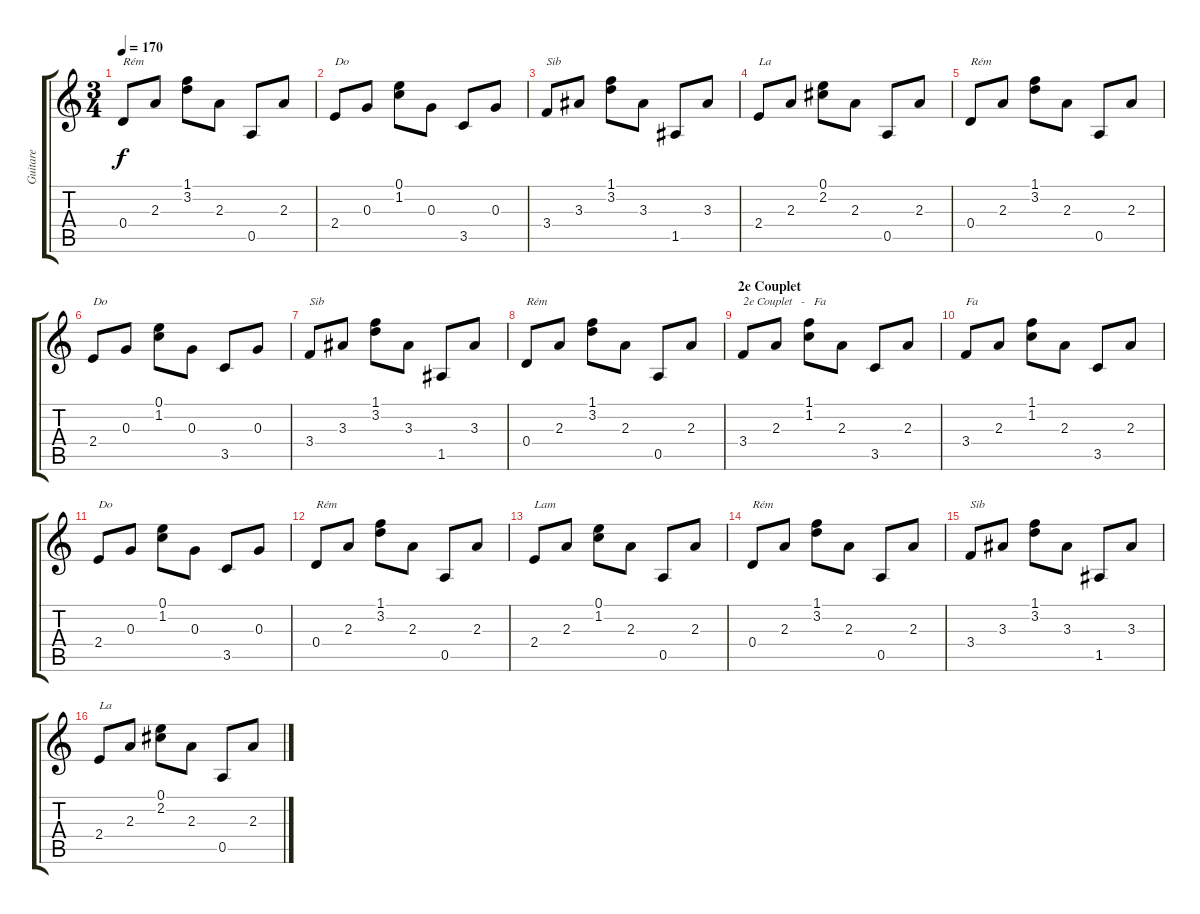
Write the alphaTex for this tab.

\track ("Guitare" "Guitare") {instrument acousticguitarnylon}
\staff {score tabs}
\tuning (E4 B3 G3 D3 A2 E2) {hide}
\ts (3 4)
\tempo 170
\clef g2
\ks c
0.4.8{txt "Rém" dy f} 2.3.8 (1.1 3.2).8 2.3.8 0.5.8 2.3.8 |
2.4.8{txt "Do"} 0.3.8 (0.1 1.2).8 0.3.8 3.5.8 0.3.8 |
3.4.8{txt "Sib"} 3.3.8 (1.1 3.2).8 3.3.8 1.5.8 3.3.8 |
2.4.8{txt "La"} 2.3.8 (0.1 2.2).8 2.3.8 0.5.8 2.3.8 |
0.4.8{txt "Rém"} 2.3.8 (1.1 3.2).8 2.3.8 0.5.8 2.3.8 |
2.4.8{txt "Do"} 0.3.8 (0.1 1.2).8 0.3.8 3.5.8 0.3.8 |
3.4.8{txt "Sib"} 3.3.8 (1.1 3.2).8 3.3.8 1.5.8 3.3.8 |
0.4.8{txt "Rém"} 2.3.8 (1.1 3.2).8 2.3.8 0.5.8 2.3.8 |
\section ("" "2e Couplet")
3.4.8{txt "2e Couplet   -   Fa"} 2.3.8 (1.1 1.2).8 2.3.8 3.5.8 2.3.8 |
3.4.8{txt "Fa"} 2.3.8 (1.1 1.2).8 2.3.8 3.5.8 2.3.8 |
2.4.8{txt "Do"} 0.3.8 (0.1 1.2).8 0.3.8 3.5.8 0.3.8 |
0.4.8{txt "Rém"} 2.3.8 (1.1 3.2).8 2.3.8 0.5.8 2.3.8 |
2.4.8{txt "Lam"} 2.3.8 (0.1 1.2).8 2.3.8 0.5.8 2.3.8 |
0.4.8{txt "Rém"} 2.3.8 (1.1 3.2).8 2.3.8 0.5.8 2.3.8 |
3.4.8{txt "Sib"} 3.3.8 (1.1 3.2).8 3.3.8 1.5.8 3.3.8 |
2.4.8{txt "La"} 2.3.8 (0.1 2.2).8 2.3.8 0.5.8 2.3.8
